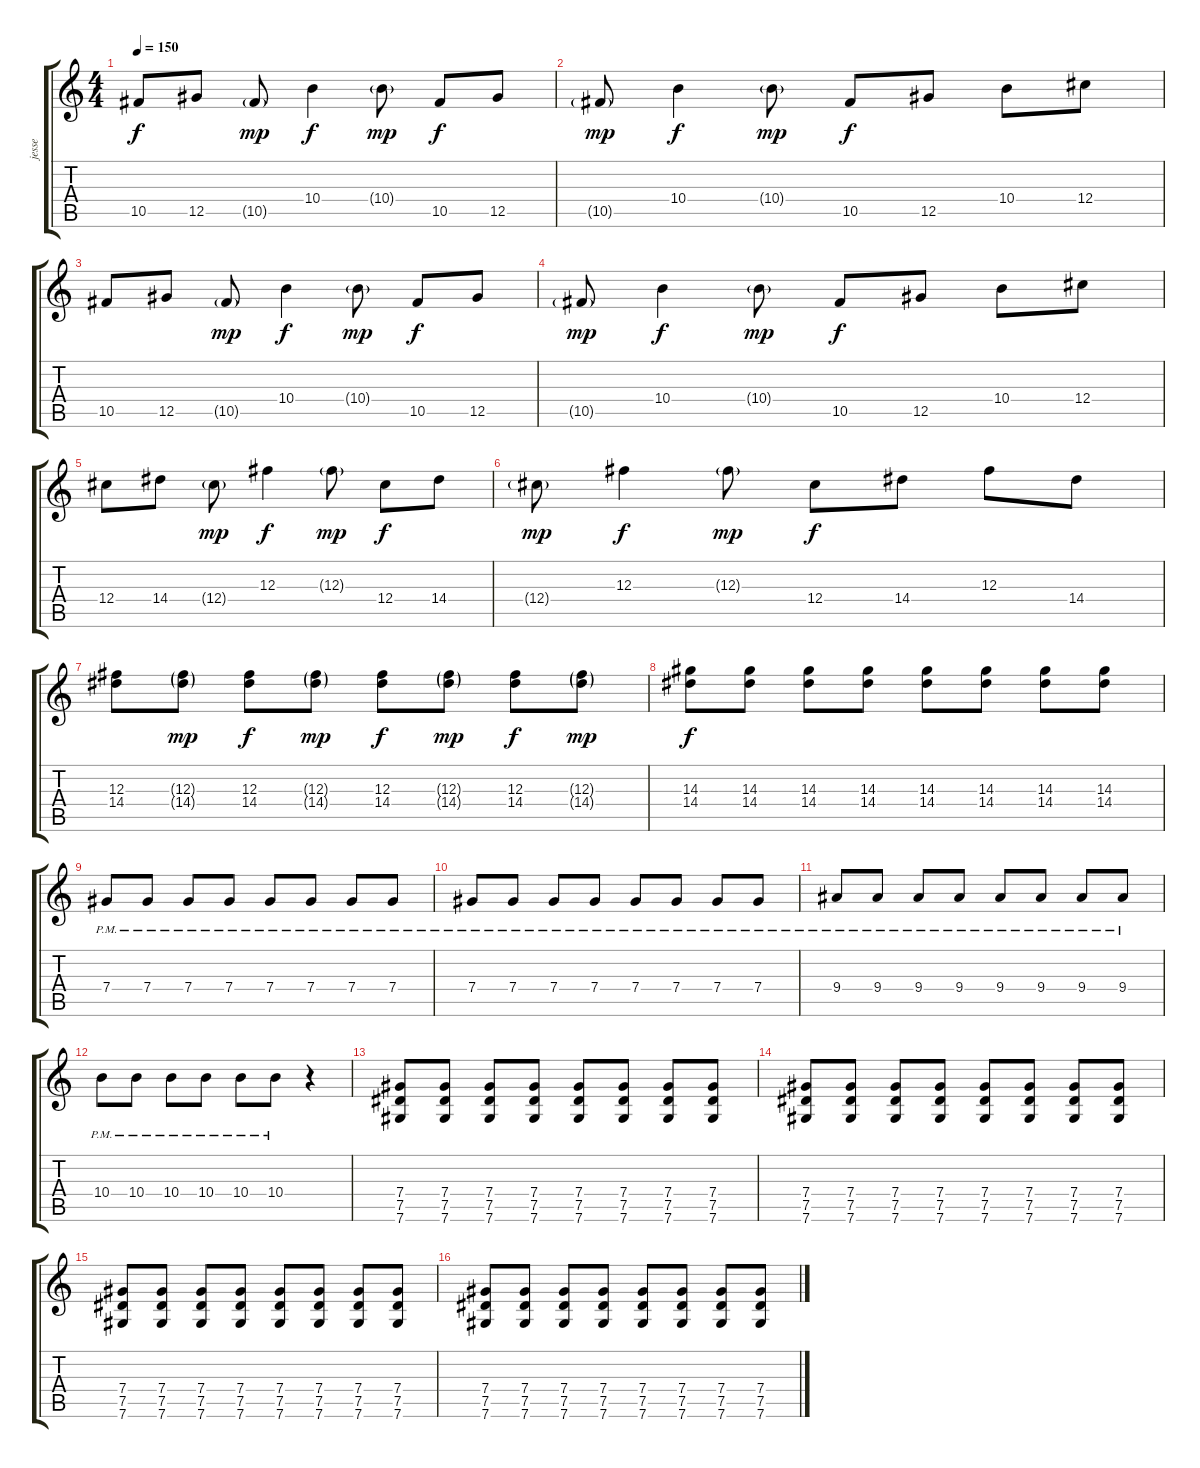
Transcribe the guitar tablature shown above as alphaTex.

\track ("jesse" "jesse") {instrument overdrivenguitar}
\staff {score tabs}
\tuning (Eb4 Bb3 Gb3 Db3 Ab2 Db2) {hide}
\ts (4 4)
\tempo 150
\clef g2
\ks c
10.5.8{dy f} 12.5.8 10.5{g}.8{dy mp} 10.4.4{dy f} 10.4{g}.8{dy mp} 10.5.8{dy f} 12.5.8 |
10.5{g}.8{dy mp} 10.4.4{dy f} 10.4{g}.8{dy mp} 10.5.8{dy f} 12.5.8 10.4.8 12.4.8 |
10.5.8 12.5.8 10.5{g}.8{dy mp} 10.4.4{dy f} 10.4{g}.8{dy mp} 10.5.8{dy f} 12.5.8 |
10.5{g}.8{dy mp} 10.4.4{dy f} 10.4{g}.8{dy mp} 10.5.8{dy f} 12.5.8 10.4.8 12.4.8 |
12.4.8 14.4.8 12.4{g}.8{dy mp} 12.3.4{dy f} 12.3{g}.8{dy mp} 12.4.8{dy f} 14.4.8 |
12.4{g}.8{dy mp} 12.3.4{dy f} 12.3{g}.8{dy mp} 12.4.8{dy f} 14.4.8 12.3.8 14.4.8 |
(12.3 14.4).8 (12.3{g} 14.4{g}).8{dy mp} (12.3 14.4).8{dy f} (12.3{g} 14.4{g}).8{dy mp} (12.3 14.4).8{dy f} (12.3{g} 14.4{g}).8{dy mp} (12.3 14.4).8{dy f} (12.3{g} 14.4{g}).8{dy mp} |
(14.3 14.4).8{dy f} (14.3 14.4).8 (14.3 14.4).8 (14.3 14.4).8 (14.3 14.4).8 (14.3 14.4).8 (14.3 14.4).8 (14.3 14.4).8 |
7.4{pm}.8 7.4{pm}.8 7.4{pm}.8 7.4{pm}.8 7.4{pm}.8 7.4{pm}.8 7.4{pm}.8 7.4{pm}.8 |
7.4{pm}.8 7.4{pm}.8 7.4{pm}.8 7.4{pm}.8 7.4{pm}.8 7.4{pm}.8 7.4{pm}.8 7.4{pm}.8 |
9.4{pm}.8 9.4{pm}.8 9.4{pm}.8 9.4{pm}.8 9.4{pm}.8 9.4{pm}.8 9.4{pm}.8 9.4{pm}.8 |
10.4{pm}.8 10.4{pm}.8 10.4{pm}.8 10.4{pm}.8 10.4{pm}.8 10.4{pm}.8 r.4 |
(7.4 7.5 7.6).8{balance 15} (7.4 7.5 7.6).8 (7.4 7.5 7.6).8 (7.4 7.5 7.6).8 (7.4 7.5 7.6).8 (7.4 7.5 7.6).8 (7.4 7.5 7.6).8 (7.4 7.5 7.6).8 |
(7.4 7.5 7.6).8 (7.4 7.5 7.6).8 (7.4 7.5 7.6).8 (7.4 7.5 7.6).8 (7.4 7.5 7.6).8 (7.4 7.5 7.6).8 (7.4 7.5 7.6).8 (7.4 7.5 7.6).8 |
(7.4 7.5 7.6).8 (7.4 7.5 7.6).8 (7.4 7.5 7.6).8 (7.4 7.5 7.6).8 (7.4 7.5 7.6).8 (7.4 7.5 7.6).8 (7.4 7.5 7.6).8 (7.4 7.5 7.6).8 |
(7.4 7.5 7.6).8 (7.4 7.5 7.6).8 (7.4 7.5 7.6).8 (7.4 7.5 7.6).8 (7.4 7.5 7.6).8 (7.4 7.5 7.6).8 (7.4 7.5 7.6).8 (7.4 7.5 7.6).8
